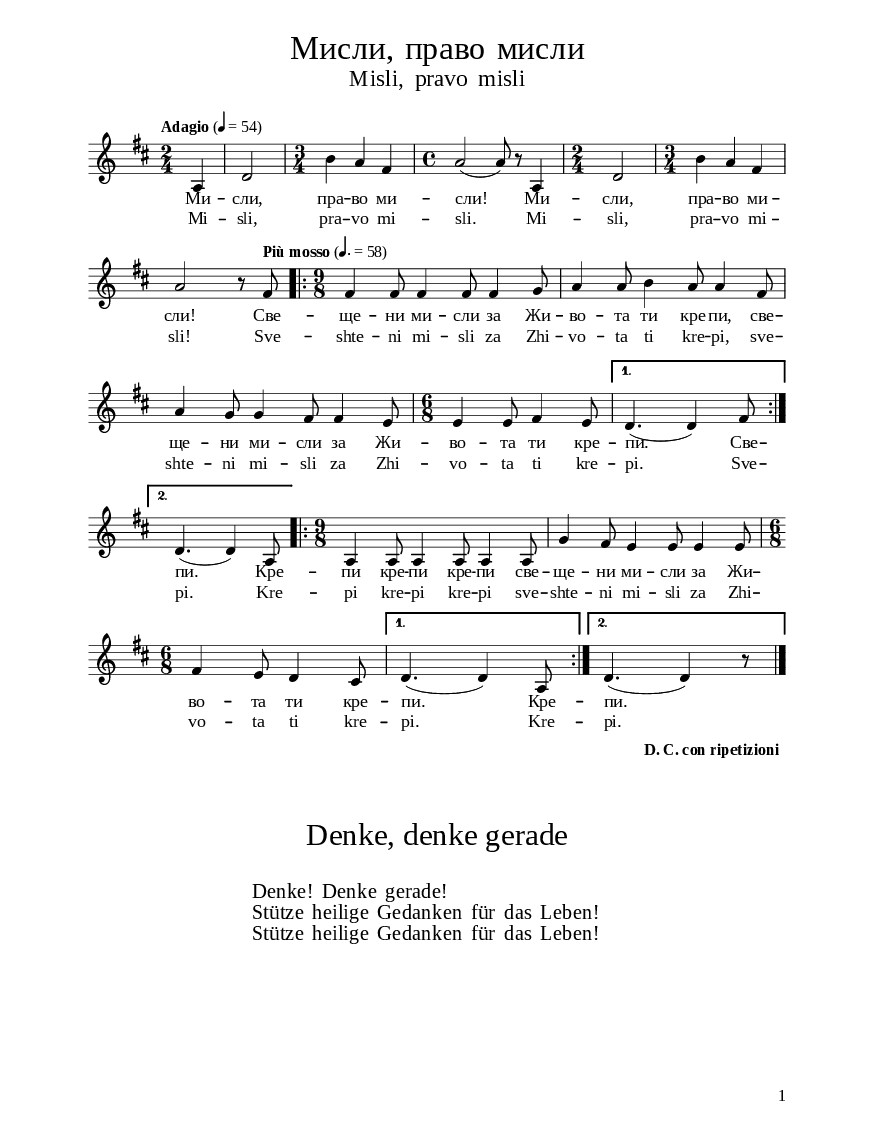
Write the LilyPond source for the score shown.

\version "2.22.0"

\paper {
  #(set-paper-size "a5")
}

\bookpart {
\paper {
  print-all-headers = ##t
  print-page-number = ##t 
  print-first-page-number = ##t
  
  % put page numbers on the bottom
  oddHeaderMarkup = \markup ""
  evenHeaderMarkup = \markup ""
  oddFooterMarkup = \markup
    \fill-line {
      ""
      \on-the-fly #print-page-number-check-first \fromproperty #'page:page-number-string
    }
  evenFooterMarkup = \markup
    \fill-line {
      \on-the-fly #print-page-number-check-first \fromproperty #'page:page-number-string
      ""
    }

  left-margin = 1.5\cm
  right-margin = 1.5\cm
  top-margin = 1.6\cm
  bottom-margin = 1.2\cm
  ragged-bottom = ##t % do not spread the staves to fill the whole vertical space

  % change lyrics and titles font (affects notes also)
  fonts = 
    #(make-pango-font-tree
     "Times New Roman"
     "DejaVu Sans"
     "DejaVu Sans Mono"
     (/ (* staff-height pt) 3.6))
  
  % change distance between staves
  system-system-spacing =
    #'((basic-distance . 12)
       (minimum-distance . 6)
       (padding . 1)
       (stretchability . 12))
}

\header {
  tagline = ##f
}

\score{
  \layout { 
    indent = 0.0\cm % remove first line indentation
    ragged-last = ##f % do spread last line to fill the whole space
    \context {
      \Score
      \omit BarNumber %remove bar numbers
    } % context
    
    \context { % change staff size
      \Staff
      fontSize = #+0 % affects notes size only 
      \override StaffSymbol #'staff-space = #(magstep -3)
      \override StaffSymbol #'thickness = #0.5
      \override BarLine #'hair-thickness = #1     
      %\override StaffSymbol #'ledger-line-thickness = #'(0 . 0)
    }
    
    \context { % adjust space between staff and lyrics and between the two lyric lines
      \Lyrics
      \override VerticalAxisGroup.nonstaff-relatedstaff-spacing = #'((basic-distance . 4.5))
      \override VerticalAxisGroup.nonstaff-nonstaff-spacing = #'((minimum-distance . 2))
    }
  } % layout


  \new Voice \absolute  {
    \clef treble
    \key d \major
    \time 2/4 
    %\tempo "Moderato" 8 = 160
    \tempo \markup { % make tempo note smaller
      \concat { "Adagio" \normal-text { " (" }
          \teeny \general-align #Y #DOWN \note {4} #0.8
          \normal-text { " = 54)" }
      }
    }
    \partial 4
    \autoBeamOff  
	
	 a4 | d'2 | \time 3/4 b'4 a' fis' | \time 4/4 a'2 ( a'8 ) r8 a4 | \time 2/4 d'2 | \time 3/4 b'4 a'4 fis'4 \break
 
 a'2 r8 
    \tempo \markup { % make tempo note smaller
      \concat { "Più mosso" \normal-text { " (" }
          \teeny \general-align #Y #DOWN \note {4.} #0.8
          \normal-text { " = 58)" }
      }
    }
 fis'8 | \repeat volta 2 {  \time 9/8 fis'4 fis'8 fis'4 fis'8 fis'4 g'8 | a'4 a'8 b'4 a'8 a'4 fis'8 | \break
 
 a'4 g'8 g'4 fis'8 fis'4 e'8 | \time 6/8 e'4 e'8 fis'4 e'8 | } \alternative { {d'4. (d'4 ) fis'8 \break} 
{d'4. (d'4) a8 } } \repeat volta 2 {  \time 9/8 a4 a8 a4 a8 a4 a8 | g'4 fis'8 e'4 e'8 e'4 e'8 | \break 

\time 6/8  fis'4 e'8 d'4 cis'8 | } \alternative { { d'4. ( d'4 ) a8 } { d'4. ( d'4 )  r8 } } \bar "|."
   
  }
  
  \addlyrics { 
    Ми -- сли, пра -- во ми -- сли! Ми -- сли, пра -- во ми -- сли! 
                    
Све -- ще -- ни ми -- сли за Жи -- во -- та ти кре -- пи, све -- ще -- ни ми -- сли за Жи -- во -- та ти кре -- пи. Све -- пи. Кре -- пи кре -- пи

кре -- пи све -- ще -- ни ми -- сли за Жи -- во -- та ти кре -- пи.  Кре -- пи.
  }

  \addlyrics {
   Mi -- sli, pra -- vo mi -- sli. Mi -- sli, pra -- vo mi -- sli! 
                    
Sve -- shte -- ni mi -- sli za Zhi -- vo -- ta ti kre -- pi, sve -- shte -- ni mi -- sli za Zhi -- vo -- ta ti kre -- pi. Sve -- pi. Kre -- pi kre -- pi

kre -- pi sve -- shte -- ni mi -- sli za Zhi -- vo -- ta ti kre -- pi.  Kre -- pi.
    
  }

  \header {
    title = \markup \column \normal-text \fontsize #2.5 { 
              \center-align
              \line { Мисли, право мисли }
              \vspace #-0.6
              \center-align
              \line \fontsize #-3 { Misli, pravo misli }
              \vspace #-0.8
              \center-align
              \line \fontsize #-3 { " " }
            }
  }
  
  \midi{}
} % score

\markup \halign #-9.0 \raise #2.8 \override #'(baseline-skip . 2) { 
  \column  { 
    \line \right-align { 
      \bold  { "D. C. con ripetizioni" }
    }
    \line { " " }
    \line { " " }
    \line { " " }
  }
} 


% include foreign translation(s) of the song
\version "2.22.0"

\markup \fill-line { \fontsize #6 "Denke, denke gerade" }
\markup \null
\markup \null
\markup \fontsize #+2.5 {
    \hspace #14.4
    \override #'(baseline-skip . 2)
    
        \column {
     \line { " " }      
      \line { " " Denke! Denke gerade! }

 \line { " " Stütze heilige Gedanken für das Leben!} 
 \line { " " Stütze heilige Gedanken für das Leben!}
      
       
    }
    
    
}


} % bookpart
